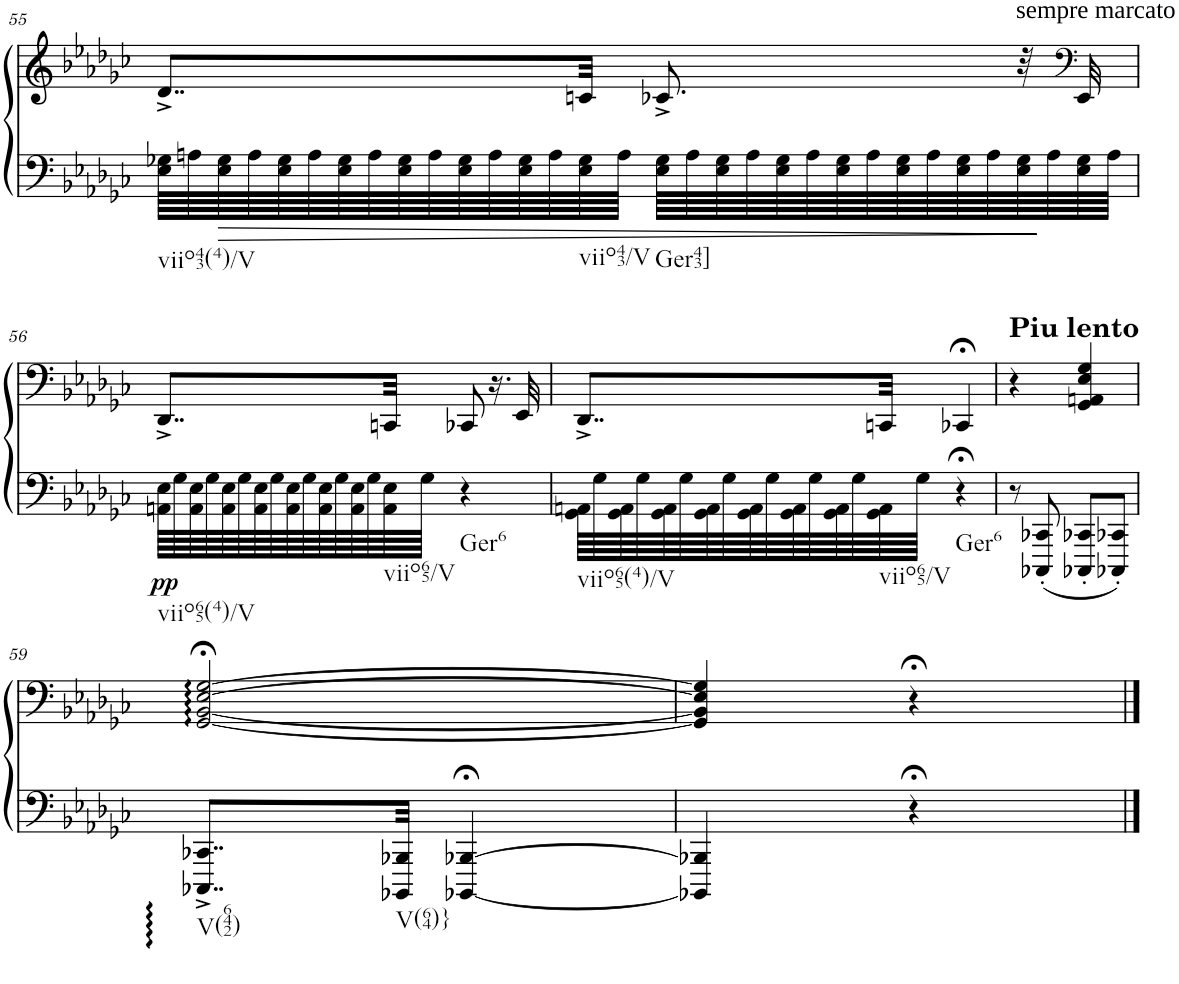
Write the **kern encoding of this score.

**kern	**kern	**dynam
*part1	*part1	*part1
*staff2	*staff1	*staff1/2
*I"Piano	*	*
*I'Pno.	*	*
!!LO:PB:g=z
*clefF4	*clefG2	*
*k[b-e-a-d-g-c-]	*k[b-e-a-d-g-c-]	*
*G-:	*G-:	*
*M2/4	*M2/4	*
=55	=55	=55
!LO:TX:b:t=viio43(4)/V	!	!
64E-\ 64G-X\LLLL	8..d-^/L	.
64An\	.	.
64E-\ 64G-\	.	.
64A\	.	.
64E-\ 64G-\	.	.
64A\	.	.
64E-\ 64G-\	.	.
64A\	.	.
64E-\ 64G-\	.	.
64A\	.	.
64E-\ 64G-\	.	.
64A\	.	.
64E-\ 64G-\	.	.
64A\	.	.
!LO:TX:b:t=viio43/V	!	!
64E-\ 64G-\	32cn/Jkk	.
64A\JJJJ	.	.
!LO:TX:b:t=Ger43]	!	!
64E-\ 64G-\LLLL	8.c-X^/	.
64A\	.	.
64E-\ 64G-\	.	.
64A\	.	.
64E-\ 64G-\	.	.
64A\	.	.
64E-\ 64G-\	.	.
64A\	.	.
64E-\ 64G-\	.	.
64A\	.	.
64E-\ 64G-\	.	.
64A\	.	.
!	!LO:TX:a:t=sempre marcato	!
64E-\ 64G-\	32r	.
64A\	.	.
*	*clefF4	*
64E-\ 64G-\	32EE-/	.
64A\JJJJ	.	.
!!LO:LB:g=z
=56	=56	=56
!LO:TX:b:t=viio65(4)/V	!	!
!	!	!LO:DY:b=2
64AAn\ 64E-\LLLL	8..DD-^/L	pp
64G-\	.	.
64AA\ 64E-\	.	.
64G-\	.	.
64AA\ 64E-\	.	.
64G-\	.	.
64AA\ 64E-\	.	.
64G-\	.	.
64AA\ 64E-\	.	.
64G-\	.	.
64AA\ 64E-\	.	.
64G-\	.	.
64AA\ 64E-\	.	.
64G-\	.	.
!LO:TX:b:t=viio65/V	!	!
64AA\ 64E-\	32CCn/Jkk	.
64G-\JJJJ	.	.
!LO:TX:b:t=Ger6	!	!
4r	8CC-X/	.
.	16.r	.
.	32EE-/	.
=57	=57	=57
!LO:TX:b:t=viio65(4)/V	!	!
64GG-\ 64AAn\LLLL	8..DD-^/L	.
64G-\	.	.
64GG-\ 64AA\	.	.
64G-\	.	.
64GG-\ 64AA\	.	.
64G-\	.	.
64GG-\ 64AA\	.	.
64G-\	.	.
64GG-\ 64AA\	.	.
64G-\	.	.
64GG-\ 64AA\	.	.
64G-\	.	.
64GG-\ 64AA\	.	.
64G-\	.	.
!LO:TX:b:t=viio65/V	!	!
64GG-\ 64AA\	32CCn/Jkk	.
64G-\JJJJ	.	.
!LO:TX:b:t=Ger6	!	!
4r;<	4CC-X;</	.
=58	=58	=58
!	!LO:TX:a:B:t=Piu lento	!
8r	4r	.
8CCC-X/' 8CC-X/'	.	.
8CCC-X/' 8CC-X/'L	4GG-/ 4AAn/ 4E-/ 4G-/	.
8CCC-X/' 8CC-X/'J	.	.
!!LO:LB:g=z
=59	=59	=59
!LO:TX:b:t=V(642)	!	!
8..CCC-X/^ 8..CC-X/^L	[<2GG-/;< [<2BB-/;< [>2E-/;< [>2G-/;<	.
!LO:TX:b:t=V(64)}	!	!
32BBBB-X/ 32BBB-X/Jkk	.	.
[<4BBBB-X/;< [>4BBB-X/;<	.	.
=60	=60	=60
4BBBB-X/] 4BBB-X/]	4GG-/] 4BB-/] 4E-/] 4G-/]	.
4r;<	4r;<	.
==	==	==
*-	*-	*-
